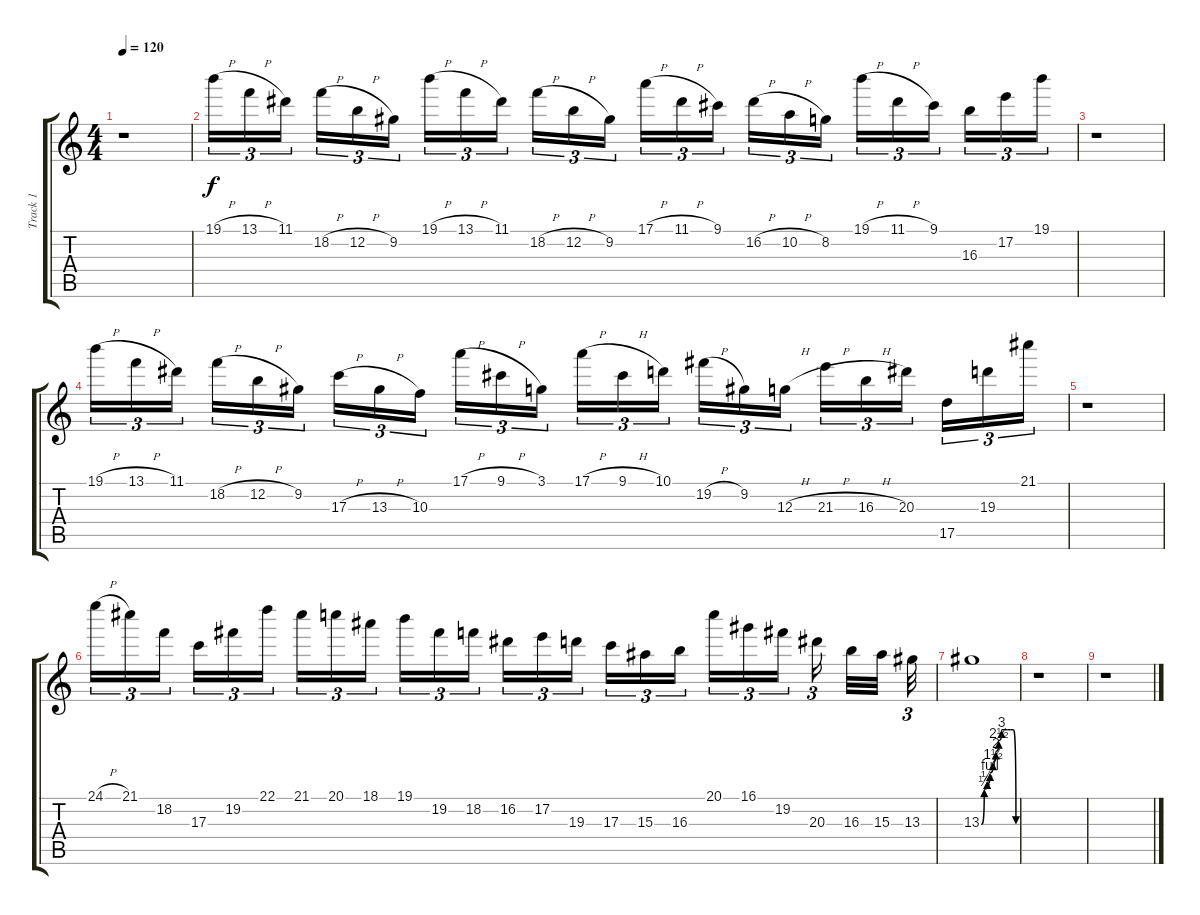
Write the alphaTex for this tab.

\track ("Track 1" "Track 1") {instrument distortionguitar}
\staff {score tabs}
\tuning (E4 B3 G3 D3 A2 E2) {hide}
\ts (4 4)
\tempo 120
\clef g2
\ks c
r.1{dy f} |
19.1{h}.16{tu (3 2)} 13.1{h}.16{tu (3 2)} 11.1.16{tu (3 2)} 18.2{h}.16{tu (3 2)} 12.2{h}.16{tu (3 2)} 9.2.16{tu (3 2)} 19.1{h}.16{tu (3 2)} 13.1{h}.16{tu (3 2)} 11.1.16{tu (3 2)} 18.2{h}.16{tu (3 2)} 12.2{h}.16{tu (3 2)} 9.2.16{tu (3 2)} 17.1{h}.16{tu (3 2)} 11.1{h}.16{tu (3 2)} 9.1.16{tu (3 2)} 16.2{h}.16{tu (3 2)} 10.2{h}.16{tu (3 2)} 8.2.16{tu (3 2)} 19.1{h}.16{tu (3 2)} 11.1{h}.16{tu (3 2)} 9.1.16{tu (3 2)} 16.3.16{tu (3 2)} 17.2.16{tu (3 2)} 19.1.16{tu (3 2)} |
r.1 |
19.1{h}.16{tu (3 2)} 13.1{h}.16{tu (3 2)} 11.1.16{tu (3 2)} 18.2{h}.16{tu (3 2)} 12.2{h}.16{tu (3 2)} 9.2.16{tu (3 2)} 17.3{h}.16{tu (3 2)} 13.3{h}.16{tu (3 2)} 10.3.16{tu (3 2)} 17.1{h}.16{tu (3 2)} 9.1{h}.16{tu (3 2)} 3.1.16{tu (3 2)} 17.1{h}.16{tu (3 2)} 9.1{h}.16{tu (3 2)} 10.1.16{tu (3 2)} 19.2{h}.16{tu (3 2)} 9.2.16{tu (3 2)} 12.3{h}.16{tu (3 2)} 21.3{h}.16{tu (3 2)} 16.3{h}.16{tu (3 2)} 20.3.16{tu (3 2)} 17.5.16{tu (3 2)} 19.3.16{tu (3 2)} 21.1.16{tu (3 2)} |
r.1 |
24.1{h}.16{tu (3 2)} 21.1.16{tu (3 2)} 18.2.16{tu (3 2)} 17.3.16{tu (3 2)} 19.2.16{tu (3 2)} 22.1.16{tu (3 2)} 21.1.16{tu (3 2)} 20.1.16{tu (3 2)} 18.1.16{tu (3 2)} 19.1.16{tu (3 2)} 19.2.16{tu (3 2)} 18.2.16{tu (3 2)} 16.2.16{tu (3 2)} 17.2.16{tu (3 2)} 19.3.16{tu (3 2)} 17.3.16{tu (3 2)} 15.3.16{tu (3 2)} 16.3.16{tu (3 2)} 20.1.16{tu (3 2)} 16.1.16{tu (3 2)} 19.2.16{tu (3 2)} 20.3.16{tu (3 2)} 16.3.32 15.3.32 13.3.32{tu (3 2)} |
13.3{be (custom 0 0 5 1 10 2 15 4 20 6 25 8 30 10 35 12 40 12 45 12 50 12 55 12 60 0)}.1 |
r.1 |
r.1
